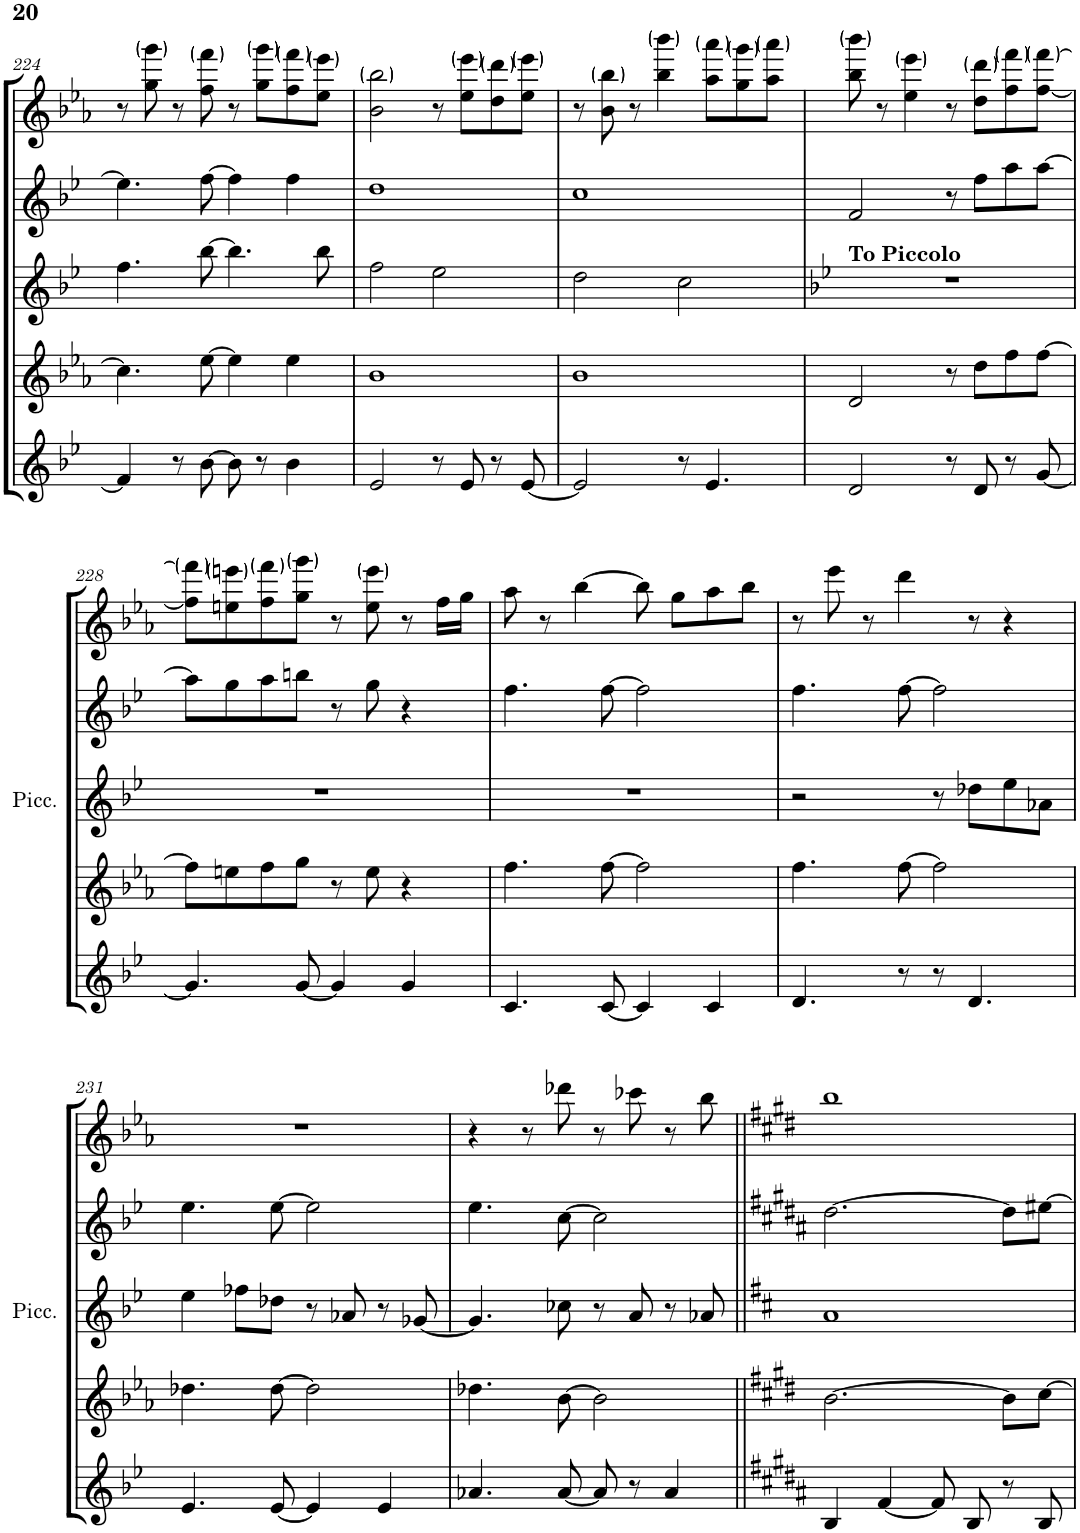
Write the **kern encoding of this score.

**kern	**kern	**kern	**kern	**kern
*part5	*part4	*part3	*part2	*part1
*staff5	*staff4	*staff3	*staff2	*staff1
*I"Baritone Saxophone	*I"Tenor Saxophone	*I"Alto Saxophone	*I"Alto Saxophone	*I"Soprano Saxophone
*I'Bar Sax	*I'T Sax	*I'A Sax	*I'A Sax	*I'S Sax
!!LO:PB:g=z
*clefG2	*clefG2	*clefG2	*clefG2	*clefG2
*Trd12c21	*Trd8c14	*Trd5c9	*Trd5c9	*Trd1c2
*k[b-e-]	*k[b-e-a-]	*k[b-e-]	*k[b-e-]	*k[b-e-a-]
*M4/4	*M4/4	*M4/4	*M4/4	*M4/4
=224	=224	=224	=224	=224
4f/]	4.cc\]	4.ff\	4.ee-\]	8r
.	.	.	.	8gg\ 8ggg\
8r	.	.	.	8r
[8b-\	[8ee-\	[8bb-\	[8ff\	8ff\ 8fff\
8b-\]	4ee-\]	4.bb-\]	4ff\]	8r
8r	.	.	.	8gg\ 8ggg\L
4b-\	4ee-\	.	4ff\	8ff\ 8fff\
.	.	8bb-\	.	8ee-\ 8eee-\J
=225	=225	=225	=225	=225
2e-/	1b-	2ff\	1dd	2b-\ 2bb-\
8r	.	2ee-\	.	8r
8e-/	.	.	.	8ee-\ 8eee-\L
8r	.	.	.	8dd\ 8ddd\
[8e-/	.	.	.	8ee-\ 8eee-\J
=226	=226	=226	=226	=226
2e-/]	1b-	2dd\	1cc	8r
.	.	.	.	8b-\ 8bb-\
.	.	.	.	8r
.	.	.	.	4bb-\ 4bbb-\
8r	.	2cc\	.	.
4.e-/	.	.	.	8aa-\ 8aaa-\L
.	.	.	.	8gg\ 8ggg\
.	.	.	.	8aa-\ 8aaa-\J
=227	=227	=227	=227	=227
*	*	*k[b-e-]	*	*
!	!	!LO:TX:a:B:t=To Piccolo	!	!
2d/	2d/	1r	2f/	8bb-\ 8bbb-\
.	.	.	.	8r
.	.	.	.	4ee-\ 4eee-\
8r	8r	.	8r	8r
8d/	8dd\L	.	8ff\L	8dd\ 8ddd\L
8r	8ff\	.	8aa\	8ff\ 8fff\
[8g/	[8ff\J	.	[8aa\J	[8ff\ [8fff\J
!!LO:LB:g=z
=228	=228	=228	=228	=228
4.g/]	8ff\L]	1r	8aa\L]	8ff\] 8fff\]L
.	8een\	.	8gg\	8een\ 8eeen\
.	8ff\	.	8aa\	8ff\ 8fff\
[8g/	8gg\J	.	8bbn\J	8gg\ 8ggg\J
4g/]	8r	.	8r	8r
.	8ee\	.	8gg\	8ee\ 8eee\
4g/	4r	.	4r	8r
.	.	.	.	16ff\LL
.	.	.	.	16gg\JJ
=229	=229	=229	=229	=229
4.c/	4.ff\	1r	4.ff\	8aa-\
.	.	.	.	8r
.	.	.	.	[4bb-\
[8c/	[8ff\	.	[8ff\	.
4c/]	2ff\]	.	2ff\]	8bb-\]
.	.	.	.	8gg\L
4c/	.	.	.	8aa-\
.	.	.	.	8bb-\J
=230	=230	=230	=230	=230
4.d/	4.ff\	2r	4.ff\	8r
.	.	.	.	8eee-\
.	.	.	.	8r
8r	[8ff\	.	[8ff\	4ddd\
8r	2ff\]	8r	2ff\]	.
4.d/	.	8dd-X\L	.	8r
.	.	8ee-\	.	4r
.	.	8a-X\J	.	.
!!LO:LB:g=z
=231	=231	=231	=231	=231
4.e-/	4.dd-X\	4ee-\	4.ee-\	1r
.	.	8ff-X\L	.	.
[8e-/	[8dd-\	8dd-X\J	[8ee-\	.
4e-/]	2dd-\]	8r	2ee-\]	.
.	.	8a-X/	.	.
4e-/	.	8r	.	.
.	.	[8g-X/	.	.
=232	=232	=232	=232	=232
4.a-X/	4.dd-X\	4.g-/]	4.ee-\	4r
.	.	.	.	8r
[8a-/	[8b-\	8cc-X\	[8cc\	8ddd-X\
8a-/]	2b-\]	8r	2cc\]	8r
8r	.	8a/	.	8ccc-X\
4a-/	.	8r	.	8r
.	.	8a-X/	.	8bb-\
=233||	=233||	=233||	=233||	=233||
*k[f#c#g#d#a#]	*k[f#c#g#d#]	*k[f#c#]	*k[f#c#g#d#a#]	*k[f#c#g#d#]
4B/	[2.b\	1a	[2.dd#\	1bb
[4f#/	.	.	.	.
8f#/L]	.	.	.	.
8B/J	.	.	.	.
8r	8b\L]	.	8dd#\L]	.
8B/	[8cc#\J	.	[8ee#X\J	.
=	=	=	=	=
*-	*-	*-	*-	*-
